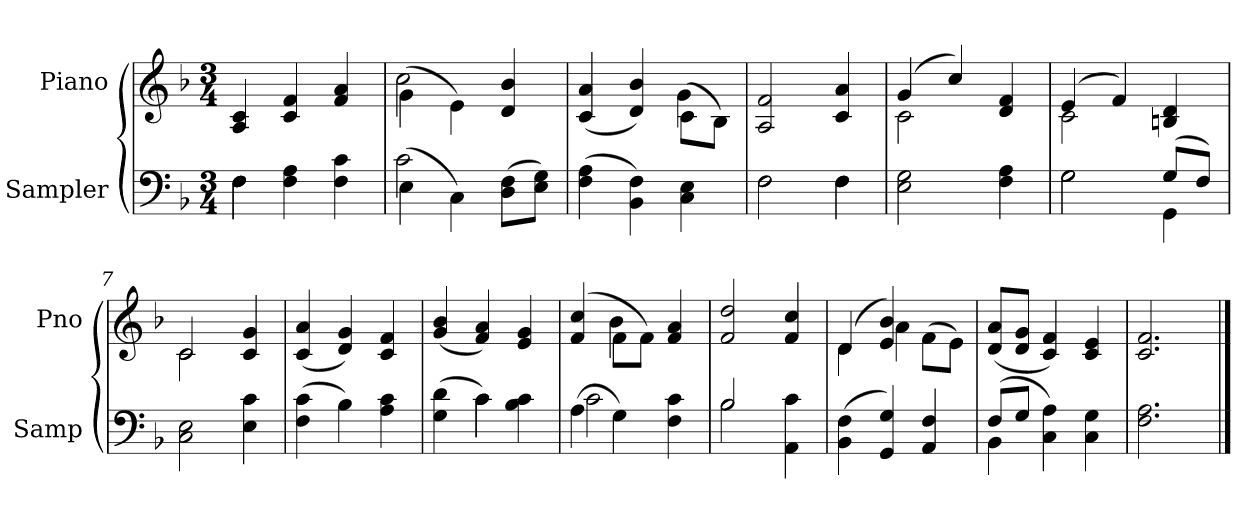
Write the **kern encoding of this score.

**kern	**kern
*part2	*part1
*staff2	*staff1
*I"Sampler	*I"Piano
*I'Samp	*I'Pno
*clefF4	*clefG2
*k[b-]	*k[b-]
*F:	*F:
*M3/4	*M3/4
=1	=1
*^	*
4F\	4F	4A/ 4c/
4F\ 4A\	2ryy	4c/ 4f/
4F\ 4c\	.	4f/ 4a/
=2	=2	=2
*	*	*^
(4E\	2c	(4g\	2cc
4C\)	.	4e\)	.
(8D\ 8F\L	4ryy	4d/ 4b-/	4ryy
8E\ 8G\J)	.	.	.
*v	*v	*	*
=3	=3	=3
(4F\ 4A\	(4c/ 4a/	2ryy
4BB-\ 4F\)	4d/ 4b-/)	.
4C\ 4E\	(8c\L	4g
.	8B-\J)	.
*	*v	*v
=4	=4
*^	*
2F\	2F	2A/ 2f/
4F\	4F	4c/ 4a/
*v	*v	*
=5	=5
*	*^
2E\ 2G\	(4g/	2c
.	4cc/)	.
4F\ 4A\	4d/ 4f/	4ryy
=6	=6	=6
*^	*	*
2G\	2G	(4e/	2c
.	.	4f/)	.
(8G/L	4GG	4Bn/ 4d/	4ryy
8F/J)	.	.	.
*v	*v	*	*
=7	=7	=7
2C\ 2E\	2c/	2c
4E\ 4c\	4c/ 4g/	4ryy
*	*v	*v
=8	=8
(4F\ 4c\	(4c/ 4a/
4B-\)	4d/ 4g/)
4A\ 4c\	4c/ 4f/
=9	=9
*^	*
(4G\ 4d\	4ryy	(4g/ 4b-/
4c\)	4c	4f/ 4a/)
4B-\ 4c\	4ryy	4e/ 4g/
=10	=10	=10
*	*	*^
(4A\	2c	(4f/ 4cc/	4ryy
4G\)	.	8f\L	4b-
.	.	8f\J)	.
4F\ 4c\	4ryy	4f/ 4a/	4ryy
*	*	*v	*v
=11	=11	=11
2B-/	2B-	2f/ 2dd/
4AA\ 4c\	4ryy	4f/ 4cc/
*v	*v	*
=12	=12
*	*^
(4BB-\ 4F\	(4d/	4d
4GG/ 4G/)	4e/ 4b-/)	4a
4AA/ 4F/	(8f\L	4ryy
.	8e\J)	.
*	*v	*v
=13	=13
*^	*
(8F/L	4BB-	(8d/ 8a/L
8G/J	.	8d/ 8g/J
4C\ 4A\)	2ryy	4c/ 4f/)
4C\ 4G\	.	4c/ 4e/
*v	*v	*
=14	=14
2.F\ 2.A\	2.c/ 2.f/
==	==
*-	*-
